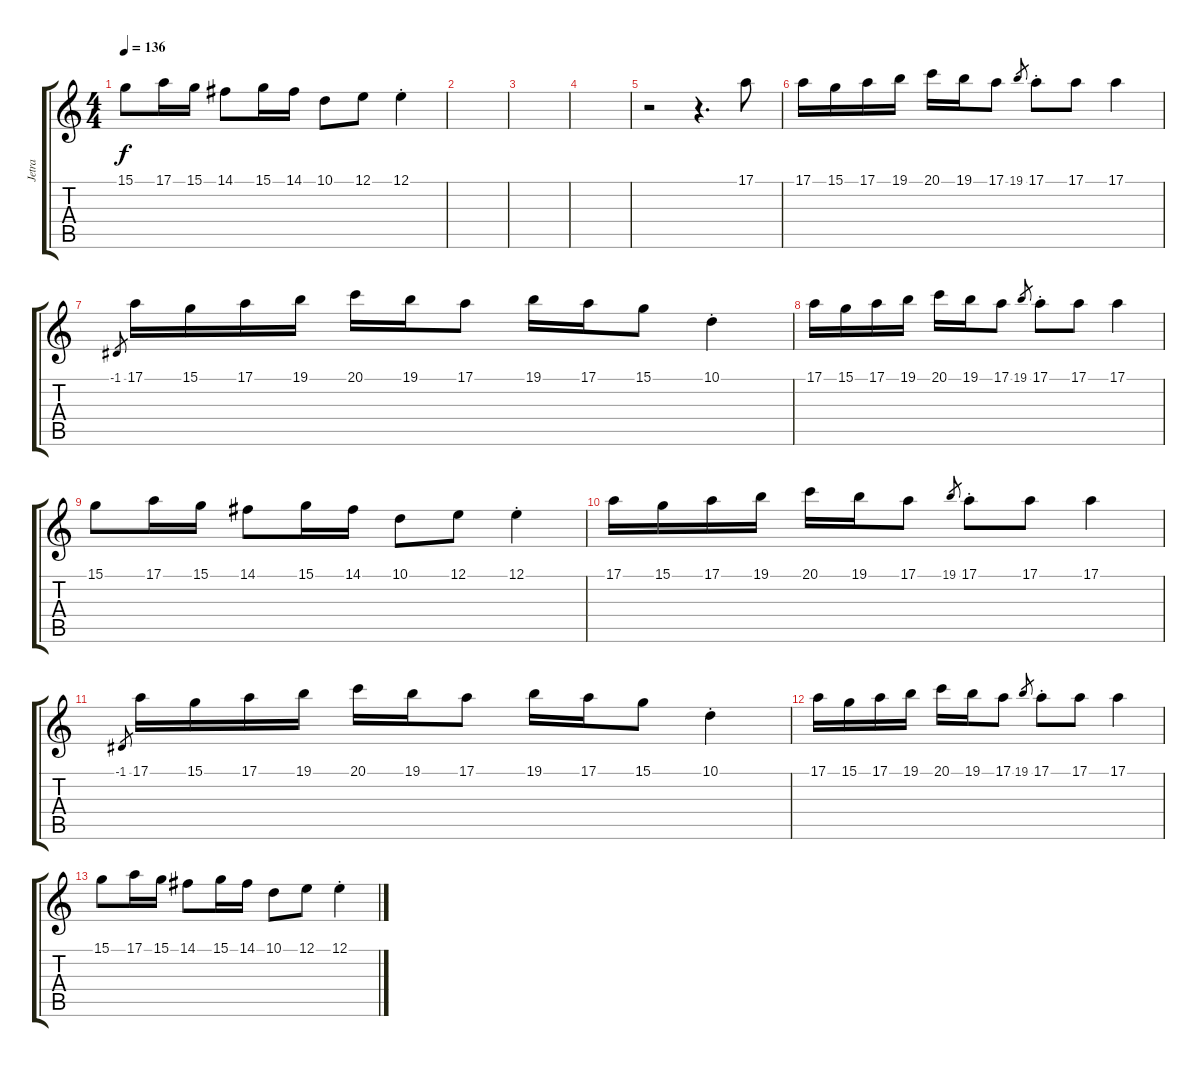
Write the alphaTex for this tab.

\track ("Jetra" "Jetra") {instrument flute}
\staff {score tabs}
\tuning (E4 B3 G3 D3 A2 E2) {hide}
\ts (4 4)
\tempo 136
\clef g2
\ks c
15.1.8{dy f} 17.1.16 15.1.16 14.1.8 15.1.16 14.1.16 10.1.8 12.1.8 12.1{st}.4 |
|
|
|
r.2 r.4{d} 17.1.8 |
17.1.16 15.1.16 17.1.16 19.1.16 20.1.16 19.1.16 17.1.8 19.1.8{gr} 17.1{st}.8 17.1.8 17.1.4 |
-1.1.8{gr} 17.1.16 15.1.16 17.1.16 19.1.16 20.1.16 19.1.16 17.1.8 19.1.16 17.1.16 15.1.8 10.1{st}.4 |
17.1.16 15.1.16 17.1.16 19.1.16 20.1.16 19.1.16 17.1.8 19.1.8{gr} 17.1{st}.8 17.1.8 17.1.4 |
15.1.8 17.1.16 15.1.16 14.1.8 15.1.16 14.1.16 10.1.8 12.1.8 12.1{st}.4 |
17.1.16 15.1.16 17.1.16 19.1.16 20.1.16 19.1.16 17.1.8 19.1.8{gr} 17.1{st}.8 17.1.8 17.1.4 |
-1.1.8{gr} 17.1.16 15.1.16 17.1.16 19.1.16 20.1.16 19.1.16 17.1.8 19.1.16 17.1.16 15.1.8 10.1{st}.4 |
17.1.16 15.1.16 17.1.16 19.1.16 20.1.16 19.1.16 17.1.8 19.1.8{gr} 17.1{st}.8 17.1.8 17.1.4 |
15.1.8 17.1.16 15.1.16 14.1.8 15.1.16 14.1.16 10.1.8 12.1.8 12.1{st}.4
